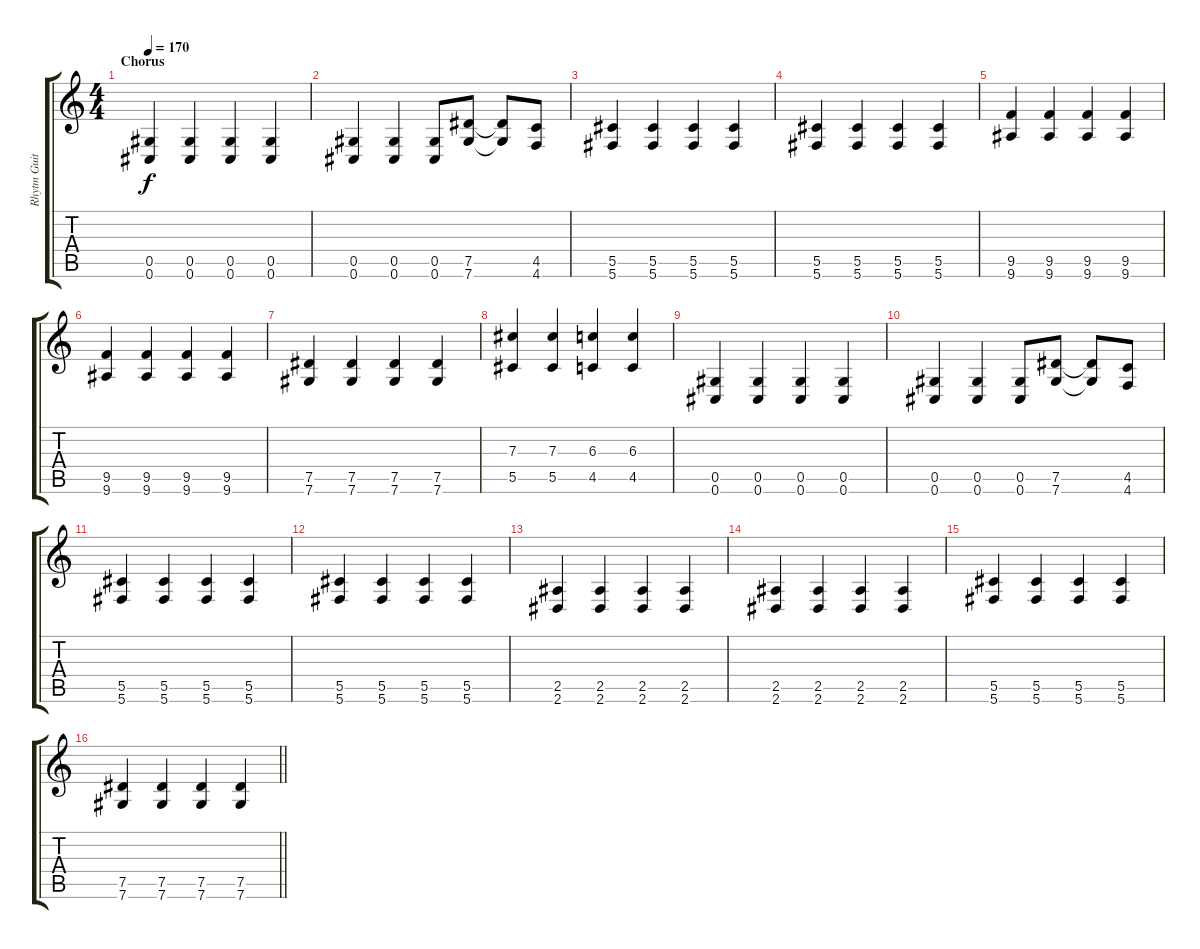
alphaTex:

\track ("Rhytm Guitar [L]" "Rhytm Guit") {instrument distortionguitar}
\staff {score tabs}
\tuning (Eb4 Bb3 Gb3 Db3 Ab2 Db2) {hide}
\ts (4 4)
\section ("" "Chorus")
\tempo 170
\clef g2
\ks c
(0.5 0.6).4{dy f} (0.5 0.6).4 (0.5 0.6).4 (0.5 0.6).4 |
(0.5 0.6).4 (0.5 0.6).4 (0.5 0.6).8 (7.5 7.6).8 (7.5{t} 7.6{t}).8 (4.5 4.6).8 |
(5.5 5.6).4 (5.5 5.6).4 (5.5 5.6).4 (5.5 5.6).4 |
(5.5 5.6).4 (5.5 5.6).4 (5.5 5.6).4 (5.5 5.6).4 |
(9.5 9.6).4 (9.5 9.6).4 (9.5 9.6).4 (9.5 9.6).4 |
(9.5 9.6).4 (9.5 9.6).4 (9.5 9.6).4 (9.5 9.6).4 |
(7.5 7.6).4 (7.5 7.6).4 (7.5 7.6).4 (7.5 7.6).4 |
(7.3 5.5).4 (7.3 5.5).4 (6.3 4.5).4 (6.3 4.5).4 |
(0.5 0.6).4 (0.5 0.6).4 (0.5 0.6).4 (0.5 0.6).4 |
(0.5 0.6).4 (0.5 0.6).4 (0.5 0.6).8 (7.5 7.6).8 (7.5{t} 7.6{t}).8 (4.5 4.6).8 |
(5.5 5.6).4 (5.5 5.6).4 (5.5 5.6).4 (5.5 5.6).4 |
(5.5 5.6).4 (5.5 5.6).4 (5.5 5.6).4 (5.5 5.6).4 |
(2.5 2.6).4 (2.5 2.6).4 (2.5 2.6).4 (2.5 2.6).4 |
(2.5 2.6).4 (2.5 2.6).4 (2.5 2.6).4 (2.5 2.6).4 |
(5.5 5.6).4 (5.5 5.6).4 (5.5 5.6).4 (5.5 5.6).4 |
\barLineRight lightlight
(7.5 7.6).4 (7.5 7.6).4 (7.5 7.6).4 (7.5 7.6).4
